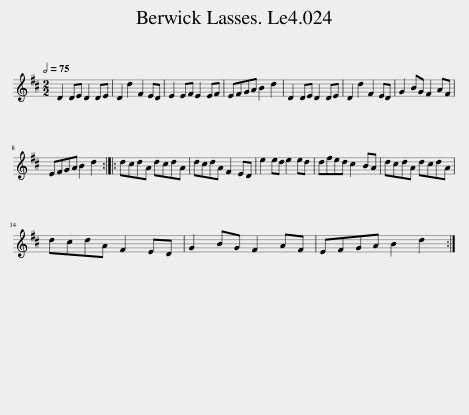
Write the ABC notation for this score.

X:1
L:1/8
Q:1/2=75
M:2/2
I:linebreak $
K:Bmin
V:1 treble
V:1
 D2 DE D2 DE | D2 d2 F2 ED | E2 EF E2 EF | EFGA B2 d2 | D2 DE D2 DE | %5
 D2 d2 F2 ED | G2 BG F2 AF |$ EFGA B2 d2 :: dcdA dcdA | dcdA F2 ED | %10
 e2 ed e2 ed | dfed c2 BA | dcdA dcdA |$ dcdA F2 ED | G2 BG F2 AF | %15
 EFGA B2 d2 :| %16
